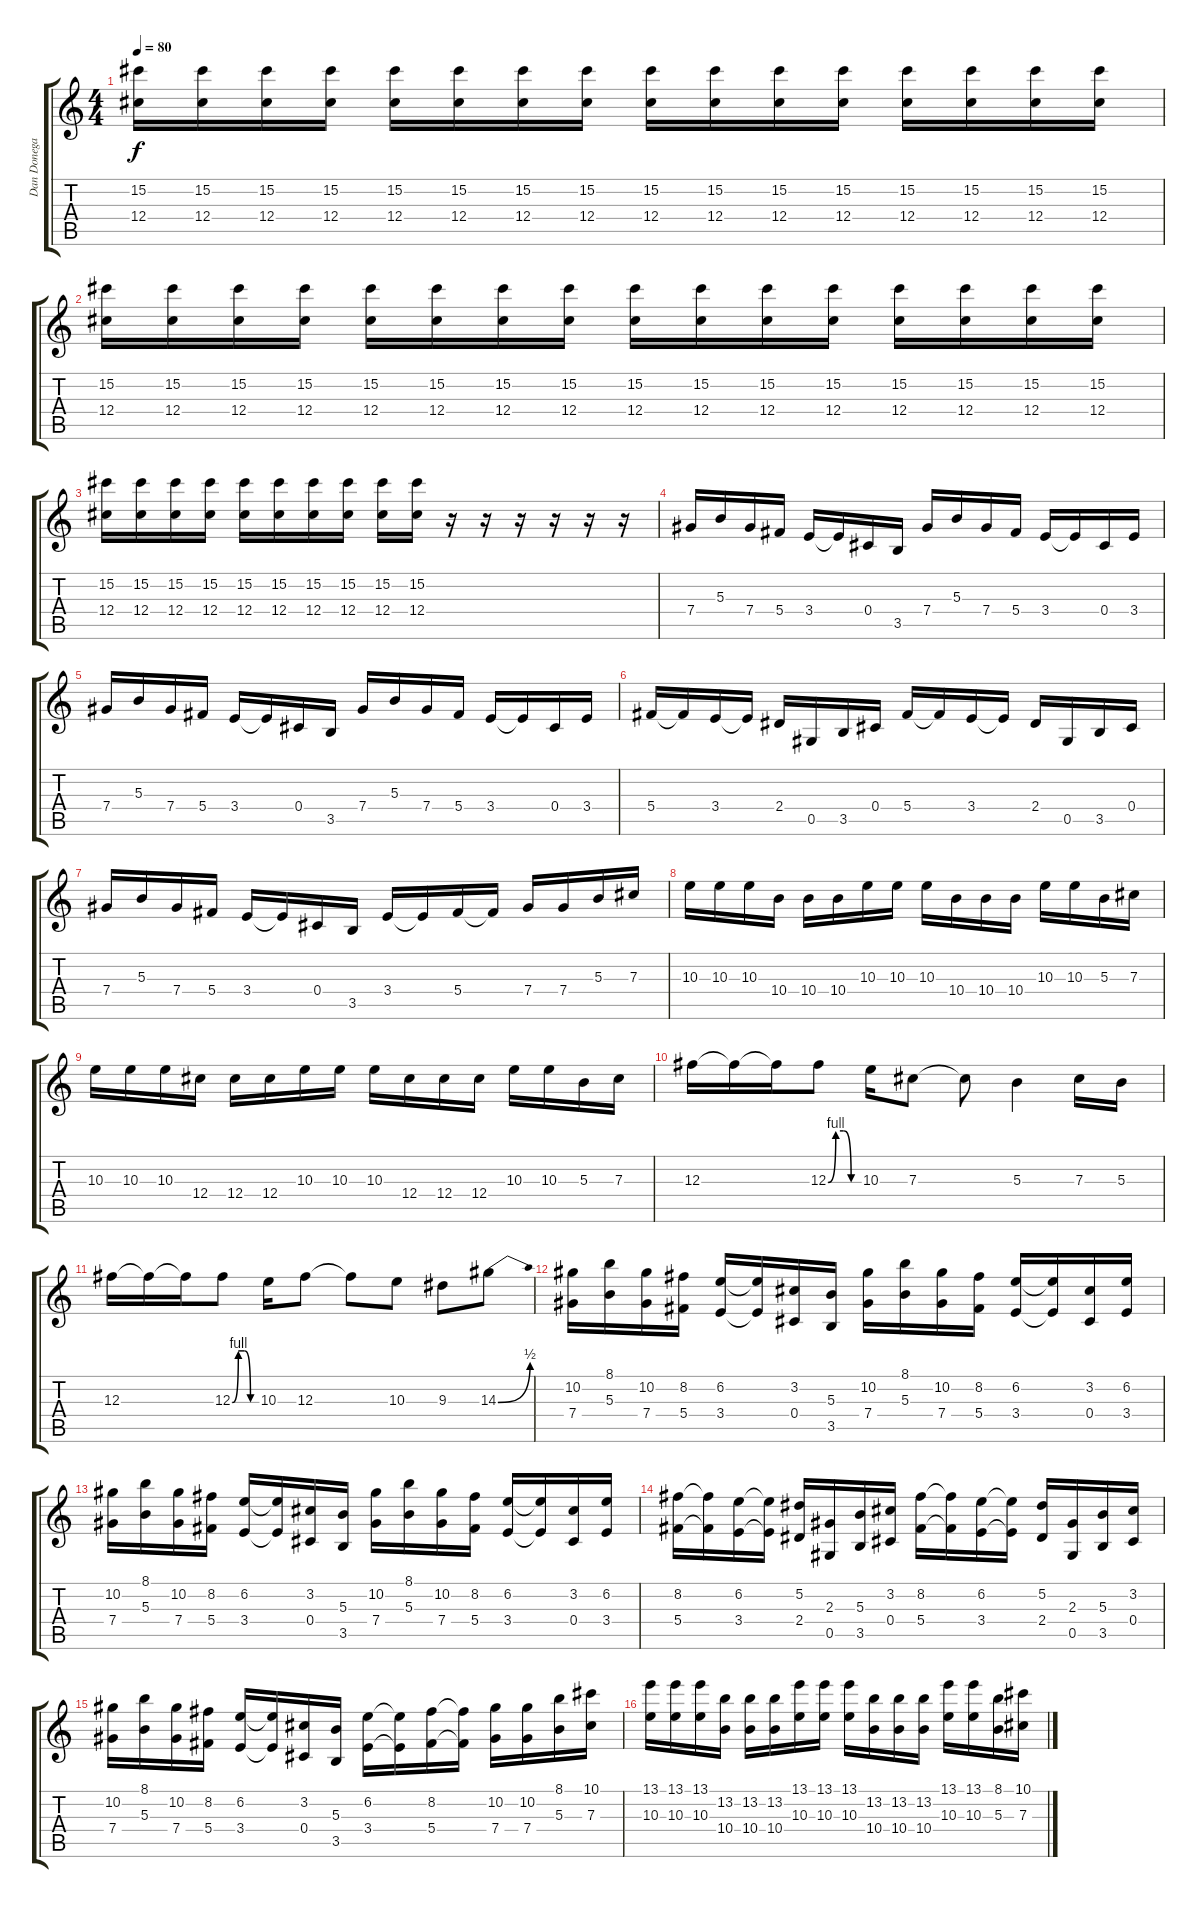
\track ("Dan Donegan (Guitar 2)" "Dan Donega") {instrument distortionguitar}
\staff {score tabs}
\tuning (Eb4 Bb3 Gb3 Db3 Ab2 Db2) {hide}
\ts (4 4)
\tempo 80
\clef g2
\ks c
(15.2 12.4).16{dy f} (15.2 12.4).16 (15.2 12.4).16 (15.2 12.4).16 (15.2 12.4).16 (15.2 12.4).16 (15.2 12.4).16 (15.2 12.4).16 (15.2 12.4).16 (15.2 12.4).16 (15.2 12.4).16 (15.2 12.4).16 (15.2 12.4).16 (15.2 12.4).16 (15.2 12.4).16 (15.2 12.4).16 |
(15.2 12.4).16{volume 8} (15.2 12.4).16 (15.2 12.4).16 (15.2 12.4).16 (15.2 12.4).16 (15.2 12.4).16 (15.2 12.4).16 (15.2 12.4).16 (15.2 12.4).16 (15.2 12.4).16 (15.2 12.4).16 (15.2 12.4).16 (15.2 12.4).16 (15.2 12.4).16 (15.2 12.4).16 (15.2 12.4).16 |
(15.2 12.4).16 (15.2 12.4).16 (15.2 12.4).16 (15.2 12.4).16 (15.2 12.4).16 (15.2 12.4).16 (15.2 12.4).16 (15.2 12.4).16 (15.2 12.4).16 (15.2 12.4).16 r.16 r.16 r.16 r.16 r.16 r.16 |
7.4.16 5.3.16 7.4.16 5.4.16 3.4.16 3.4{t}.16 0.4.16 3.5.16 7.4.16 5.3.16 7.4.16 5.4.16 3.4.16 3.4{t}.16 0.4.16 3.4.16 |
7.4.16 5.3.16 7.4.16 5.4.16 3.4.16 3.4{t}.16 0.4.16 3.5.16 7.4.16 5.3.16 7.4.16 5.4.16 3.4.16 3.4{t}.16 0.4.16 3.4.16 |
5.4.16 5.4{t}.16 3.4.16 3.4{t}.16 2.4.16 0.5.16 3.5.16 0.4.16 5.4.16 5.4{t}.16 3.4.16 3.4{t}.16 2.4.16 0.5.16 3.5.16 0.4.16 |
7.4.16 5.3.16 7.4.16 5.4.16 3.4.16 3.4{t}.16 0.4.16 3.5.16 3.4.16 3.4{t}.16 5.4.16 5.4{t}.16 7.4.16 7.4.16 5.3.16 7.3.16 |
10.3.16 10.3.16 10.3.16 10.4.16 10.4.16 10.4.16 10.3.16 10.3.16 10.3.16 10.4.16 10.4.16 10.4.16 10.3.16 10.3.16 5.3.16 7.3.16 |
10.3.16 10.3.16 10.3.16 12.4.16 12.4.16 12.4.16 10.3.16 10.3.16 10.3.16 12.4.16 12.4.16 12.4.16 10.3.16 10.3.16 5.3.16 7.3.16 |
12.3.16 12.3{t}.16 12.3{t}.16 12.3{be (custom 0 0 15 4 30 4 45 0 60 0)}.8 10.3.16 7.3.8 7.3{t}.8 5.3.4 7.3.16 5.3.16 |
12.3.16 12.3{t}.16 12.3{t}.16 12.3{be (custom 0 0 15 4 30 4 45 0 60 0)}.8 10.3.16 12.3.8 12.3{t}.8 10.3.8 9.3.8 14.3{be (bend 0 0 60 2)}.8 |
(10.2 7.4).16 (8.1 5.3).16 (10.2 7.4).16 (8.2 5.4).16 (6.2 3.4).16 (6.2{t} 3.4{t}).16 (3.2 0.4).16 (5.3 3.5).16 (10.2 7.4).16 (8.1 5.3).16 (10.2 7.4).16 (8.2 5.4).16 (6.2 3.4).16 (6.2{t} 3.4{t}).16 (3.2 0.4).16 (6.2 3.4).16 |
(10.2 7.4).16 (8.1 5.3).16 (10.2 7.4).16 (8.2 5.4).16 (6.2 3.4).16 (6.2{t} 3.4{t}).16 (3.2 0.4).16 (5.3 3.5).16 (10.2 7.4).16 (8.1 5.3).16 (10.2 7.4).16 (8.2 5.4).16 (6.2 3.4).16 (6.2{t} 3.4{t}).16 (3.2 0.4).16 (6.2 3.4).16 |
(8.2 5.4).16 (8.2{t} 5.4{t}).16 (6.2 3.4).16 (6.2{t} 3.4{t}).16 (5.2 2.4).16 (2.3 0.5).16 (5.3 3.5).16 (3.2 0.4).16 (8.2 5.4).16 (8.2{t} 5.4{t}).16 (6.2 3.4).16 (6.2{t} 3.4{t}).16 (5.2 2.4).16 (2.3 0.5).16 (5.3 3.5).16 (3.2 0.4).16 |
(10.2 7.4).16 (8.1 5.3).16 (10.2 7.4).16 (8.2 5.4).16 (6.2 3.4).16 (6.2{t} 3.4{t}).16 (3.2 0.4).16 (5.3 3.5).16 (6.2 3.4).16 (6.2{t} 3.4{t}).16 (8.2 5.4).16 (8.2{t} 5.4{t}).16 (10.2 7.4).16 (10.2 7.4).16 (8.1 5.3).16 (10.1 7.3).16 |
(13.1 10.3).16 (13.1 10.3).16 (13.1 10.3).16 (13.2 10.4).16 (13.2 10.4).16 (13.2 10.4).16 (13.1 10.3).16 (13.1 10.3).16 (13.1 10.3).16 (13.2 10.4).16 (13.2 10.4).16 (13.2 10.4).16 (13.1 10.3).16 (13.1 10.3).16 (8.1 5.3).16 (10.1 7.3).16
